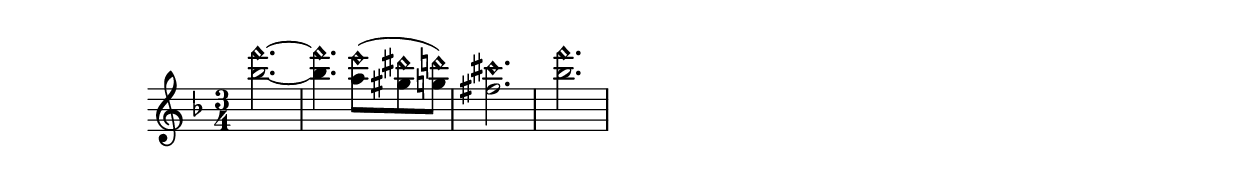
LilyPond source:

%% Do not edit this file; it is auto-generated from input/new
%% This file is in the public domain.
\version "2.12.0"

\header {
  lsrtags = "unfretted-strings,tweaks-and-overrides"
  texidoc = "Artificial harmonics using @code{\\harmonic} do not show
dots.  To override this behavior, set the context property
@code{harmonicDots}."
  doctitle = "Dotted harmonics"
} % begin verbatim


\relative c''' {
  \time 3/4
  \key f \major
  \set harmonicDots = ##t
  <bes f'\harmonic>2. ~
  <bes f'\harmonic>4. <a e'\harmonic>8( <gis dis'\harmonic> <g d'\harmonic>)
  <fis cis'\harmonic>2.
  <bes f'\harmonic>2.
}
